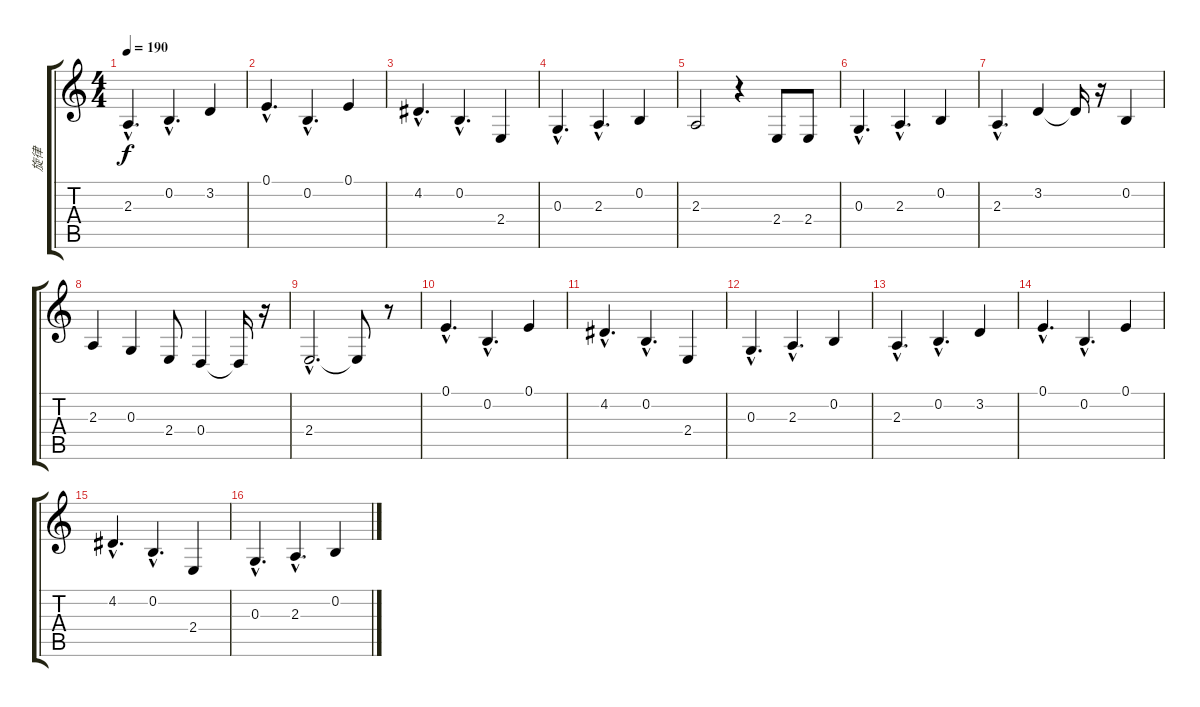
\track ("旋律" "旋律") {instrument whistle}
\staff {score tabs}
\tuning (E4 B3 G3 D3 A2 E2) {hide}
\ts (4 4)
\tempo 190
\clef g2
\ks c
2.3{hac}.4{d dy f} 0.2{hac}.4{d} 3.2.4 |
0.1{hac}.4{d} 0.2{hac}.4{d} 0.1.4 |
4.2{hac}.4{d} 0.2{hac}.4{d} 2.4.4 |
0.3{hac}.4{d} 2.3{hac}.4{d} 0.2.4 |
2.3.2 r.4 2.4.8 2.4.8 |
0.3{hac}.4{d} 2.3{hac}.4{d} 0.2.4 |
2.3{hac}.4{d} 3.2.4 3.2{t}.16 r.16 0.2.4 |
2.3.4 0.3.4 2.4.8 0.4.4 0.4{t}.16 r.16 |
2.4{hac}.2{d} 2.4{t}.8 r.8 |
0.1{hac}.4{d} 0.2{hac}.4{d} 0.1.4 |
4.2{hac}.4{d} 0.2{hac}.4{d} 2.4.4 |
0.3{hac}.4{d} 2.3{hac}.4{d} 0.2.4 |
2.3{hac}.4{d} 0.2{hac}.4{d} 3.2.4 |
0.1{hac}.4{d} 0.2{hac}.4{d} 0.1.4 |
4.2{hac}.4{d} 0.2{hac}.4{d} 2.4.4 |
0.3{hac}.4{d} 2.3{hac}.4{d} 0.2.4
